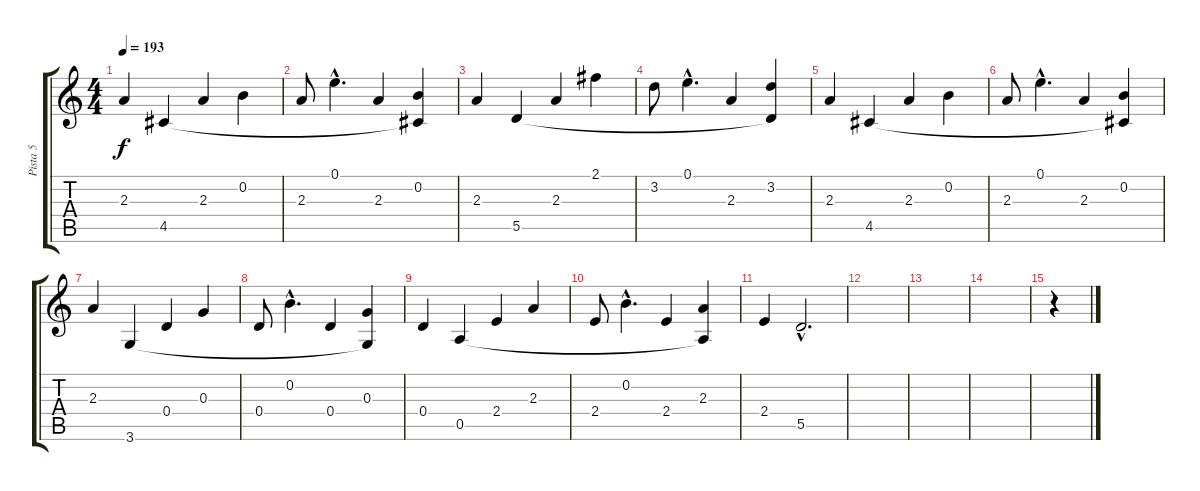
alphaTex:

\track ("Pista 5" "Pista 5") {instrument acousticguitarnylon}
\staff {score tabs}
\tuning (E4 B3 G3 D3 A2 E2) {hide}
\ts (4 4)
\tempo 193
\clef g2
\ks c
2.3.4{dy f} 4.5.4 2.3.4 0.2.4 |
2.3.8 0.1{hac}.4{d} 2.3.4 (0.2 4.5{t}).4 |
2.3.4 5.5.4 2.3.4 2.1.4 |
3.2.8 0.1{hac}.4{d} 2.3.4 (3.2 5.5{t}).4 |
2.3.4 4.5.4 2.3.4 0.2.4 |
2.3.8 0.1{hac}.4{d} 2.3.4 (0.2 4.5{t}).4 |
2.3.4 3.6.4 0.4.4 0.3.4 |
0.4.8 0.2{hac}.4{d} 0.4.4 (0.3 3.6{t}).4 |
0.4.4 0.5.4 2.4.4 2.3.4 |
2.4.8 0.2{hac}.4{d} 2.4.4 (2.3 0.5{t}).4 |
2.4.4 5.5{hac}.2{d} |
|
|
|
r.4
